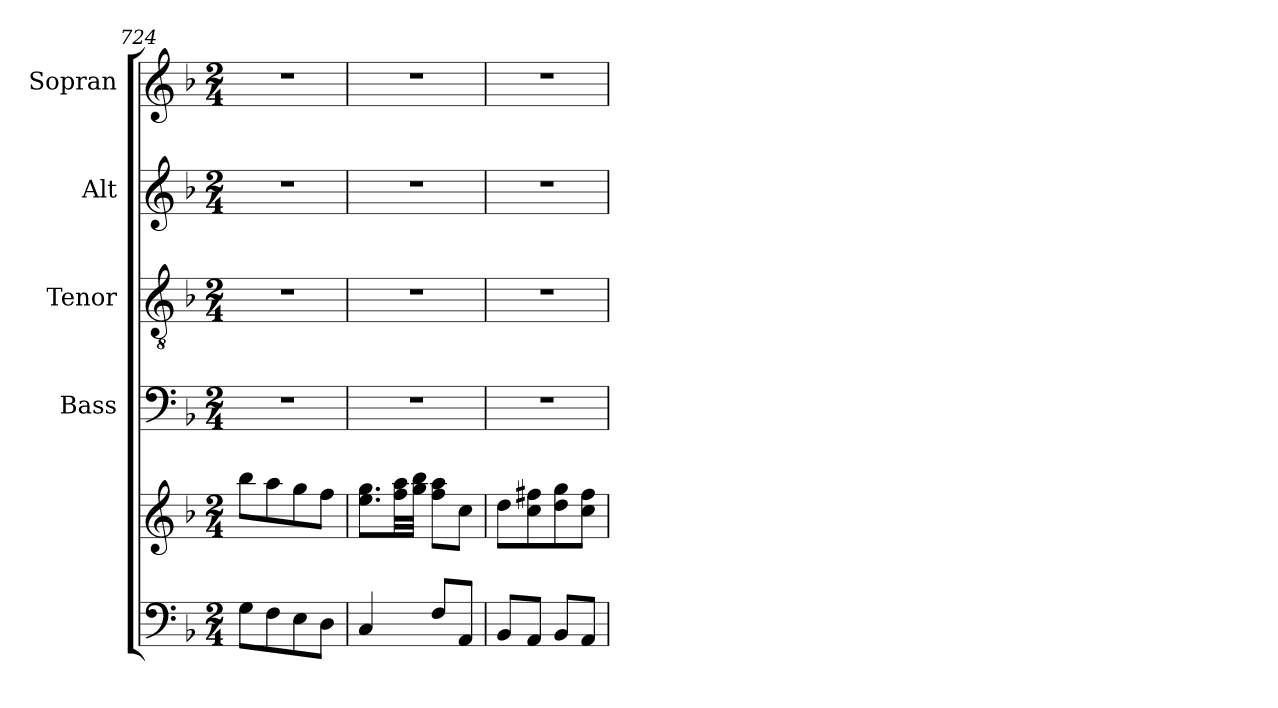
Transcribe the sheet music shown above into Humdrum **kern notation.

**kern	**kern	**kern	**kern	**kern	**kern
*part5	*part5	*part4	*part3	*part2	*part1
*staff6	*staff5	*staff4	*staff3	*staff2	*staff1
*	*	*I"Bass	*I"Tenor	*I"Alt	*I"Sopran
*	*	*I'B.	*I'T.	*I'A.	*I'S.
*clefF4	*clefG2	*clefF4	*clefGv2	*clefG2	*clefG2
*k[b-]	*k[b-]	*k[b-]	*k[b-]	*k[b-]	*k[b-]
*F:	*F:	*F:	*F:	*F:	*F:
*M2/4	*M2/4	*M2/4	*M2/4	*M2/4	*M2/4
=724	=724	=724	=724	=724	=724
8G\L	8bb-\L	2r	2r	2r	2r
8F\	8aa\	.	.	.	.
8E\	8gg\	.	.	.	.
8D\J	8ff\J	.	.	.	.
=725	=725	=725	=725	=725	=725
4C/	8.ee\ 8.gg\L	2r	2r	2r	2r
.	32ff\ 32aa\LL	.	.	.	.
.	32gg\ 32bb-\JJJ	.	.	.	.
8F/L	8ff\ 8aa\L	.	.	.	.
8AA/J	8cc\J	.	.	.	.
=726	=726	=726	=726	=726	=726
8BB-/L	8dd\L	2r	2r	2r	2r
8AA/J	8cc\ 8ff#X\	.	.	.	.
8BB-/L	8dd\ 8gg\	.	.	.	.
8AA/J	8cc\ 8ff#\J	.	.	.	.
=	=	=	=	=	=
*-	*-	*-	*-	*-	*-
